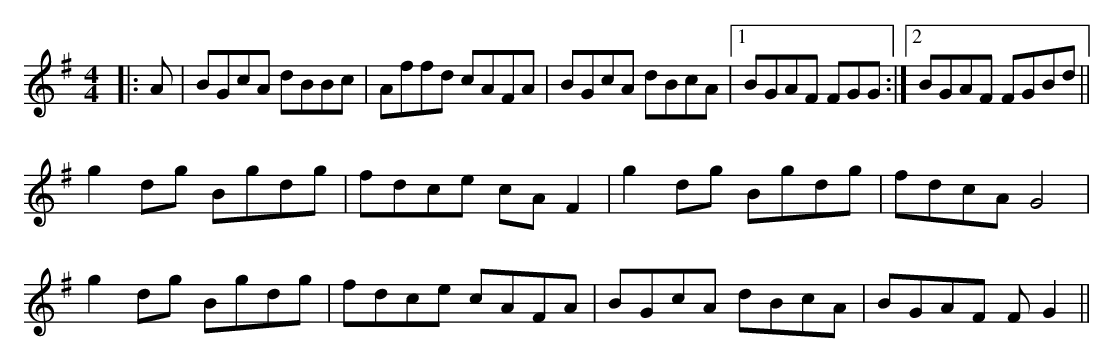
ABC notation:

X:1
M:4/4
K:G
|:A|BGcA dBBc|Affd cAFA|BGcA dBcA|1 BGAF FGG:|2 BGAF FGBd||
g2dg Bgdg|fdce cAF2|g2dg Bgdg|fdcA G4|
g2dg Bgdg|fdce cAFA|BGcA dBcA|BGAF FG2||
